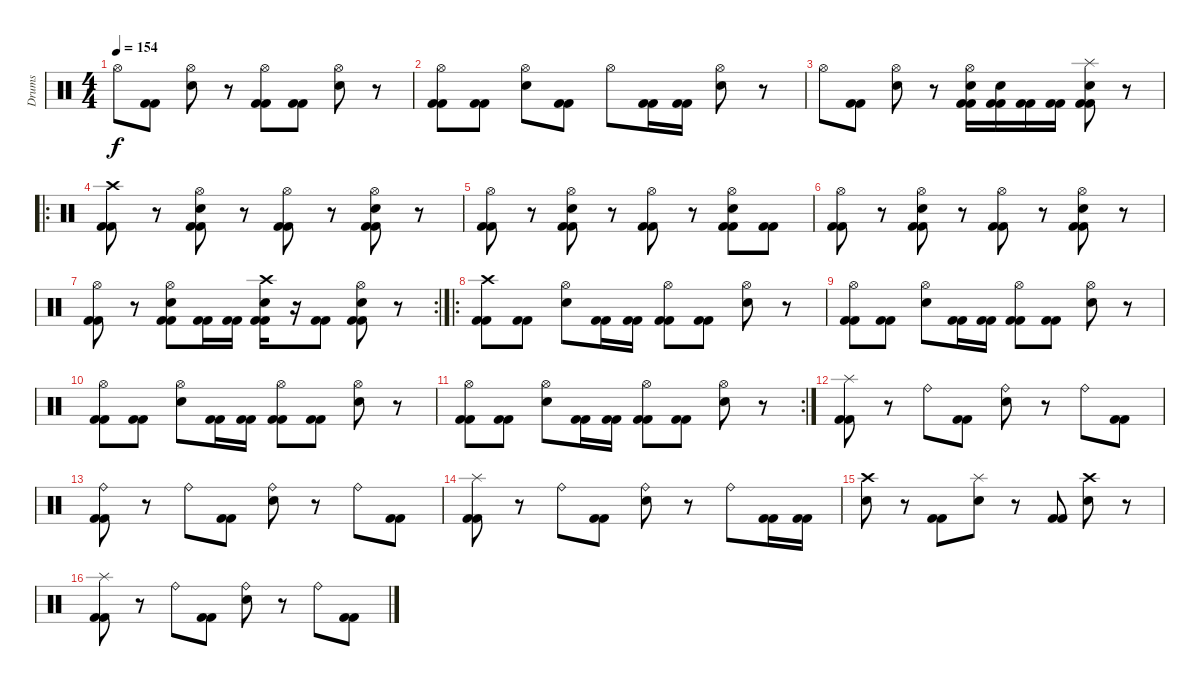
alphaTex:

\track ("Drums" "Drums") {instrument percussion}
\staff {score}
\articulation defaults
\ts (4 4)
\tempo 154
\clef neutral
\ks c "Hi-Hat (open)".8{dy f}
("Kick (hit) 2" "Kick (hit) 2").8 ("Hi-Hat (open)" "Snare (hit) 2").8 r.8 ("Hi-Hat (open)" "Kick (hit) 2" "Kick (hit) 2").8 ("Kick (hit) 2" "Kick (hit) 2").8 ("Hi-Hat (open)" "Snare (hit) 2").8 r.8 |
("Hi-Hat (open)" "Kick (hit) 2" "Kick (hit) 2").8 ("Kick (hit) 2" "Kick (hit) 2").8 ("Hi-Hat (open)" "Snare (hit) 2").8 ("Kick (hit) 2" "Kick (hit) 2").8 "Hi-Hat (open)".8 ("Kick (hit) 2" "Kick (hit) 2").16 ("Kick (hit) 2" "Kick (hit) 2").16 ("Hi-Hat (open)" "Snare (hit) 2").8 r.8 |
"Hi-Hat (open)".8 ("Kick (hit) 2" "Kick (hit) 2").8 ("Hi-Hat (open)" "Snare (hit) 2").8 r.8 ("Hi-Hat (open)" "Snare (hit) 2" "Kick (hit) 2" "Kick (hit) 2").16 ("Snare (hit) 2" "Kick (hit) 2" "Kick (hit) 2").16 ("Kick (hit) 2" "Kick (hit) 2").16 ("Kick (hit) 2" "Kick (hit) 2").16 ("Splash (hit)" "Snare (hit) 2" "Kick (hit) 2" "Kick (hit) 2").8 r.8 |
\ro
("Crash high (hit)" "Kick (hit) 2" "Kick (hit) 2").8 r.8 ("Hi-Hat (open)" "Snare (hit) 2" "Kick (hit) 2" "Kick (hit) 2").8 r.8 ("Hi-Hat (open)" "Kick (hit) 2" "Kick (hit) 2").8 r.8 ("Hi-Hat (open)" "Snare (hit) 2" "Kick (hit) 2" "Kick (hit) 2").8 r.8 |
("Hi-Hat (open)" "Kick (hit) 2" "Kick (hit) 2").8 r.8 ("Hi-Hat (open)" "Snare (hit) 2" "Kick (hit) 2" "Kick (hit) 2").8 r.8 ("Hi-Hat (open)" "Kick (hit) 2" "Kick (hit) 2").8 r.8 ("Hi-Hat (open)" "Snare (hit) 2" "Kick (hit) 2" "Kick (hit) 2").8 ("Kick (hit) 2" "Kick (hit) 2").8 |
("Hi-Hat (open)" "Kick (hit) 2" "Kick (hit) 2").8 r.8 ("Hi-Hat (open)" "Snare (hit) 2" "Kick (hit) 2" "Kick (hit) 2").8 r.8 ("Hi-Hat (open)" "Kick (hit) 2" "Kick (hit) 2").8 r.8 ("Hi-Hat (open)" "Snare (hit) 2" "Kick (hit) 2" "Kick (hit) 2").8 r.8 |
\rc 2
("Hi-Hat (open)" "Kick (hit) 2" "Kick (hit) 2").8 r.8 ("Hi-Hat (open)" "Snare (hit) 2" "Kick (hit) 2" "Kick (hit) 2").8 ("Kick (hit) 2" "Kick (hit) 2").16 ("Kick (hit) 2" "Kick (hit) 2").16 ("Crash high (hit)" "Snare (hit) 2" "Kick (hit) 2" "Kick (hit) 2").16 r.16 ("Kick (hit) 2" "Kick (hit) 2").8 ("Hi-Hat (open)" "Snare (hit) 2" "Kick (hit) 2" "Kick (hit) 2").8 r.8 |
\ro
("Crash high (hit)" "Kick (hit) 2" "Kick (hit) 2").8 ("Kick (hit) 2" "Kick (hit) 2").8 ("Hi-Hat (open)" "Snare (hit) 2").8 ("Kick (hit) 2" "Kick (hit) 2").16 ("Kick (hit) 2" "Kick (hit) 2").16 ("Hi-Hat (open)" "Kick (hit) 2" "Kick (hit) 2").8 ("Kick (hit) 2" "Kick (hit) 2").8 ("Hi-Hat (open)" "Snare (hit) 2").8 r.8 |
("Hi-Hat (open)" "Kick (hit) 2" "Kick (hit) 2").8 ("Kick (hit) 2" "Kick (hit) 2").8 ("Hi-Hat (open)" "Snare (hit) 2").8 ("Kick (hit) 2" "Kick (hit) 2").16 ("Kick (hit) 2" "Kick (hit) 2").16 ("Hi-Hat (open)" "Kick (hit) 2" "Kick (hit) 2").8 ("Kick (hit) 2" "Kick (hit) 2").8 ("Hi-Hat (open)" "Snare (hit) 2").8 r.8 |
("Hi-Hat (open)" "Kick (hit) 2" "Kick (hit) 2").8 ("Kick (hit) 2" "Kick (hit) 2").8 ("Hi-Hat (open)" "Snare (hit) 2").8 ("Kick (hit) 2" "Kick (hit) 2").16 ("Kick (hit) 2" "Kick (hit) 2").16 ("Hi-Hat (open)" "Kick (hit) 2" "Kick (hit) 2").8 ("Kick (hit) 2" "Kick (hit) 2").8 ("Hi-Hat (open)" "Snare (hit) 2").8 r.8 |
\rc 2
("Hi-Hat (open)" "Kick (hit) 2" "Kick (hit) 2").8 ("Kick (hit) 2" "Kick (hit) 2").8 ("Hi-Hat (open)" "Snare (hit) 2").8 ("Kick (hit) 2" "Kick (hit) 2").16 ("Kick (hit) 2" "Kick (hit) 2").16 ("Hi-Hat (open)" "Kick (hit) 2" "Kick (hit) 2").8 ("Kick (hit) 2" "Kick (hit) 2").8 ("Hi-Hat (open)" "Snare (hit) 2").8 r.8 |
("Splash (hit)" "Kick (hit) 2" "Kick (hit) 2").8 r.8 "Ride (bell)".8 ("Kick (hit) 2" "Kick (hit) 2").8 ("Ride (bell)" "Snare (hit) 2").8 r.8 "Ride (bell)".8 ("Kick (hit) 2" "Kick (hit) 2").8 |
("Ride (bell)" "Kick (hit) 2" "Kick (hit) 2").8 r.8 "Ride (bell)".8 ("Kick (hit) 2" "Kick (hit) 2").8 ("Ride (bell)" "Snare (hit) 2").8 r.8 "Ride (bell)".8 ("Kick (hit) 2" "Kick (hit) 2").8 |
("Splash (hit)" "Kick (hit) 2" "Kick (hit) 2").8 r.8 "Ride (bell)".8 ("Kick (hit) 2" "Kick (hit) 2").8 ("Ride (bell)" "Snare (hit) 2").8 r.8 "Ride (bell)".8 ("Kick (hit) 2" "Kick (hit) 2").16 ("Kick (hit) 2" "Kick (hit) 2").16 |
("Crash high (hit)" "Snare (hit) 2").8 r.8 ("Kick (hit) 2" "Kick (hit) 2").8 ("Splash (hit)" "Snare (hit) 2").8 r.8 ("Kick (hit) 2" "Kick (hit) 2").8 ("Crash high (hit)" "Snare (hit) 2").8 r.8 |
("Splash (hit)" "Kick (hit) 2" "Kick (hit) 2").8 r.8 "Ride (bell)".8 ("Kick (hit) 2" "Kick (hit) 2").8 ("Ride (bell)" "Snare (hit) 2").8 r.8 "Ride (bell)".8 ("Kick (hit) 2" "Kick (hit) 2").8
